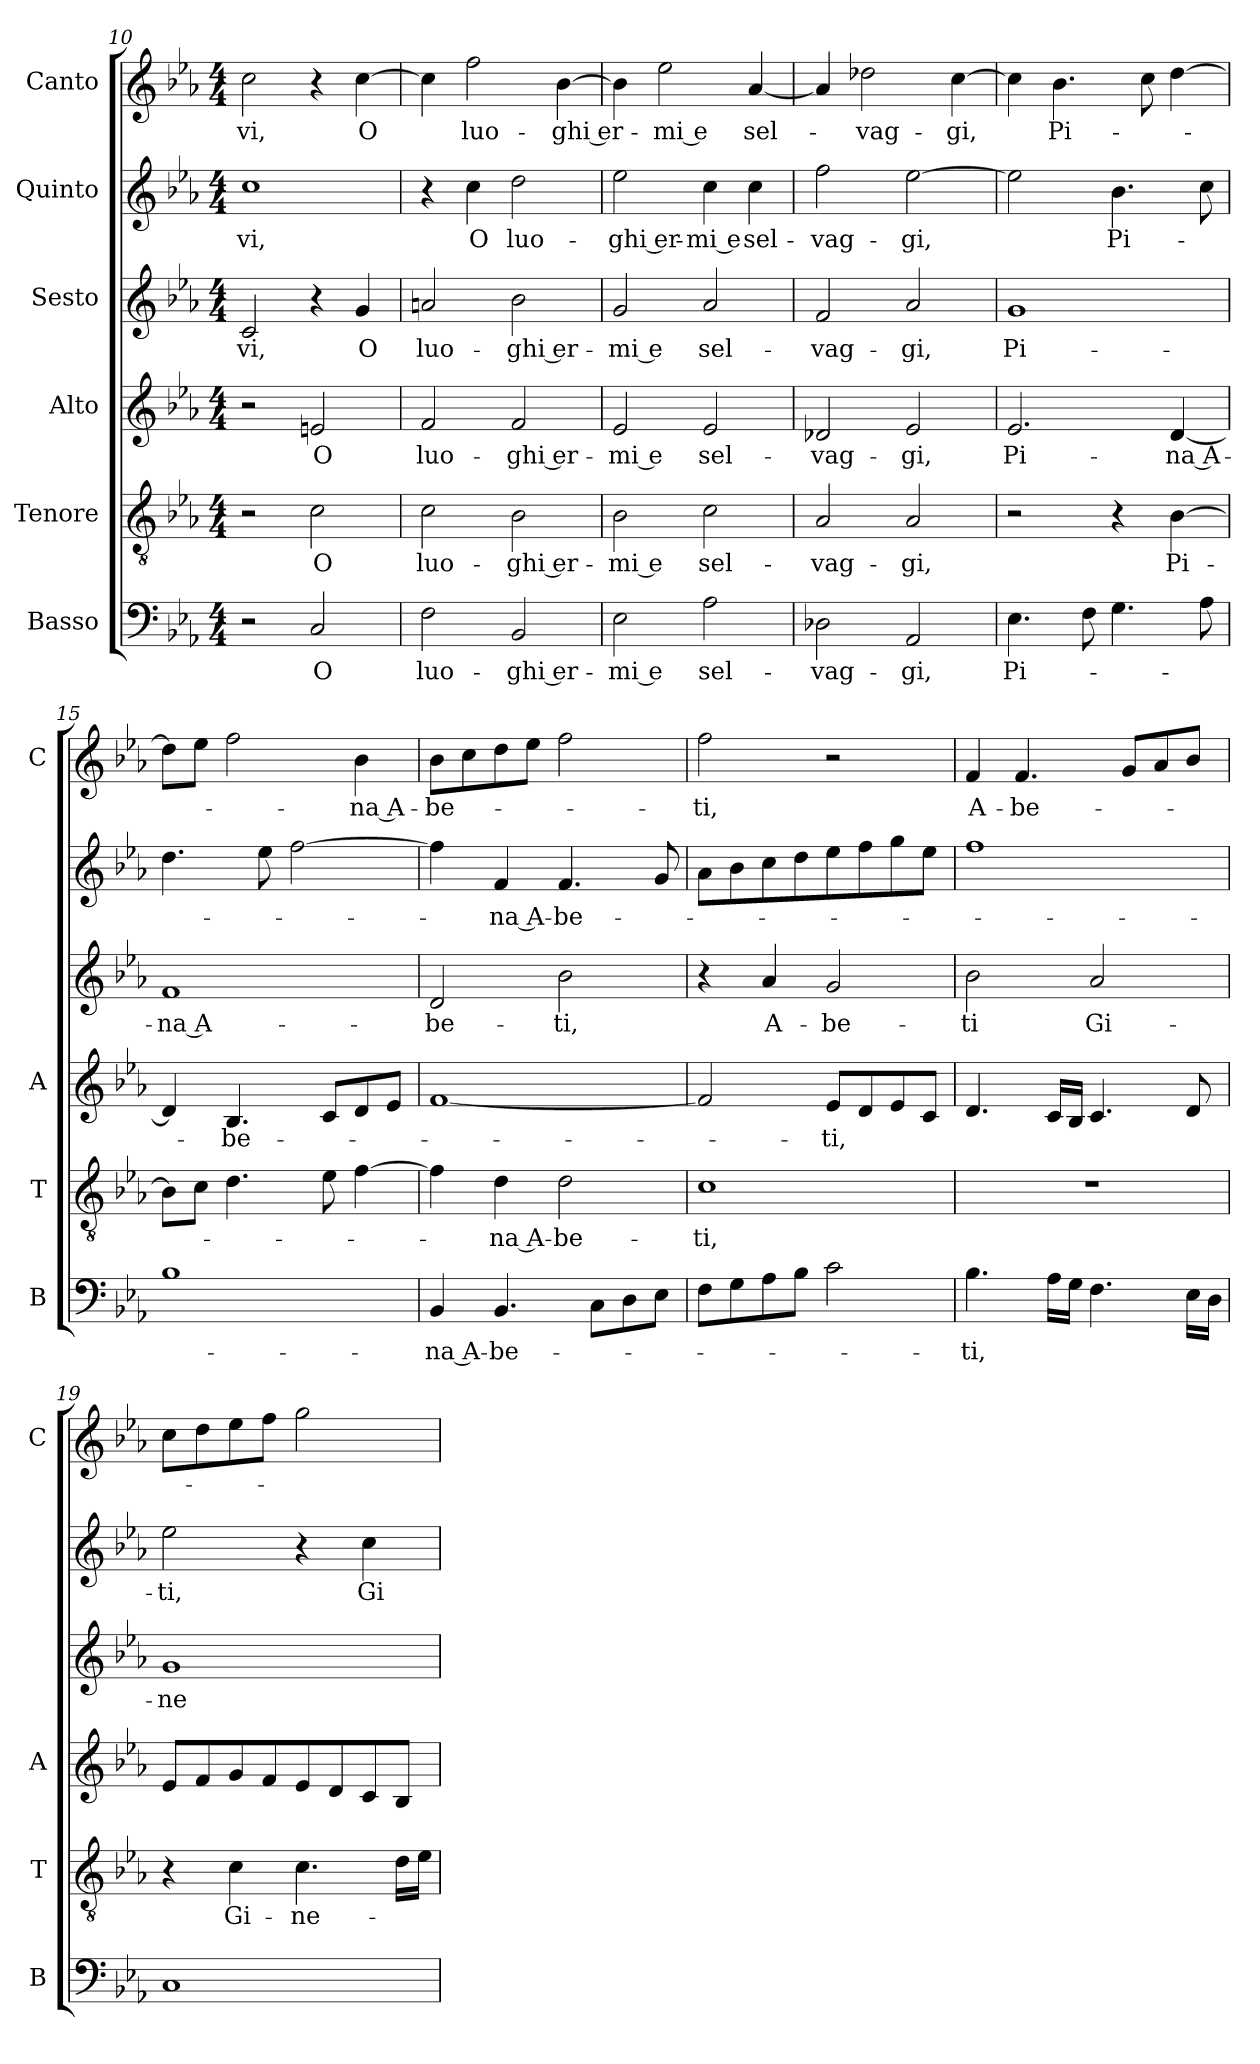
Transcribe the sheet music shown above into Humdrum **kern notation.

**kern	**text	**kern	**text	**kern	**text	**kern	**text	**kern	**text	**kern	**text
*part6	*part6	*part5	*part5	*part4	*part4	*part3	*part3	*part2	*part2	*part1	*part1
*staff6	*staff6	*staff5	*staff5	*staff4	*staff4	*staff3	*staff3	*staff2	*staff2	*staff1	*staff1
*I"Basso	*	*I"Tenore	*	*I"Alto	*	*I"Sesto	*	*I"Quinto	*	*I"Canto	*
*I'B	*	*I'T	*	*I'A	*	*	*	*	*	*I'C	*
*clefF4	*	*clefGv2	*	*clefG2	*	*clefG2	*	*clefG2	*	*clefG2	*
*k[b-e-a-]	*	*k[b-e-a-]	*	*k[b-e-a-]	*	*k[b-e-a-]	*	*k[b-e-a-]	*	*k[b-e-a-]	*
*E-:	*	*E-:	*	*E-:	*	*E-:	*	*E-:	*	*E-:	*
*M4/4	*	*M4/4	*	*M4/4	*	*M4/4	*	*M4/4	*	*M4/4	*
=10	=10	=10	=10	=10	=10	=10	=10	=10	=10	=10	=10
!	!	!	!	!	!	!	!LO:LY:b	!	!LO:LY:b	!	!LO:LY:b
2r	.	2r	.	2r	.	2c/	-vi,	1cc	-vi,	2cc\	-vi,
!	!LO:LY:b	!	!LO:LY:b	!	!LO:LY:b	!	!	!	!	!	!
2C/	O	2c\	O	2en/	O	4r	.	.	.	4r	.
!	!	!	!	!	!	!	!LO:LY:b	!	!	!	!LO:LY:b
.	.	.	.	.	.	4g/	O	.	.	[4cc\	O
=11	=11	=11	=11	=11	=11	=11	=11	=11	=11	=11	=11
!	!LO:LY:b	!	!LO:LY:b	!	!LO:LY:b	!	!LO:LY:b	!	!	!	!
2F\	luo-	2c\	luo-	2f/	luo-	2an/	luo-	4r	.	4cc\]	.
!	!	!	!	!	!	!	!	!	!LO:LY:b	!	!LO:LY:b
.	.	.	.	.	.	.	.	4cc\	O	2ff\	luo-
!	!LO:LY:b	!	!LO:LY:b	!	!LO:LY:b	!	!LO:LY:b	!	!LO:LY:b	!	!
2BB-/	-ghi er-	2B-\	-ghi er-	2f/	-ghi er-	2b-\	-ghi er-	2dd\	luo-	.	.
!	!	!	!	!	!	!	!	!	!	!	!LO:LY:b
.	.	.	.	.	.	.	.	.	.	[4b-\	-ghi er-
=12	=12	=12	=12	=12	=12	=12	=12	=12	=12	=12	=12
!	!LO:LY:b	!	!LO:LY:b	!	!LO:LY:b	!	!LO:LY:b	!	!LO:LY:b	!	!
2E-\	-mi e	2B-\	-mi e	2e-/	-mi e	2g/	-mi e	2ee-\	-ghi er-	4b-\]	.
!	!	!	!	!	!	!	!	!	!	!	!LO:LY:b
.	.	.	.	.	.	.	.	.	.	2ee-\	-mi e
!	!LO:LY:b	!	!LO:LY:b	!	!LO:LY:b	!	!LO:LY:b	!	!LO:LY:b	!	!
2A-\	sel-	2c\	sel-	2e-/	sel-	2a-/	sel-	4cc\	-mi e	.	.
!	!	!	!	!	!	!	!	!	!LO:LY:b	!	!LO:LY:b
.	.	.	.	.	.	.	.	4cc\	sel-	[4a-/	sel-
=13	=13	=13	=13	=13	=13	=13	=13	=13	=13	=13	=13
!	!LO:LY:b	!	!LO:LY:b	!	!LO:LY:b	!	!LO:LY:b	!	!LO:LY:b	!	!
2D-X\	-vag-	2A-/	-vag-	2d-X/	-vag-	2f/	-vag-	2ff\	-vag-	4a-/]	.
!	!	!	!	!	!	!	!	!	!	!	!LO:LY:b
.	.	.	.	.	.	.	.	.	.	2dd-X\	-vag-
!	!LO:LY:b	!	!LO:LY:b	!	!LO:LY:b	!	!LO:LY:b	!	!LO:LY:b	!	!
2AA-/	-gi,	2A-/	-gi,	2e-/	-gi,	2a-/	-gi,	[2ee-\	-gi,	.	.
!	!	!	!	!	!	!	!	!	!	!	!LO:LY:b
.	.	.	.	.	.	.	.	.	.	[4cc\	-gi,
=14	=14	=14	=14	=14	=14	=14	=14	=14	=14	=14	=14
!	!LO:LY:b	!	!	!	!LO:LY:b	!	!LO:LY:b	!	!	!	!
4.E-\	Pi-	2r	.	2.e-/	Pi-	1g	Pi-	2ee-\]	.	4cc\]	.
!	!	!	!	!	!	!	!	!	!	!	!LO:LY:b
.	.	.	.	.	.	.	.	.	.	4.b-\	Pi-
8F\	.	.	.	.	.	.	.	.	.	.	.
!	!	!	!	!	!	!	!	!	!LO:LY:b	!	!
4.G\	.	4r	.	.	.	.	.	4.b-\	Pi-	.	.
.	.	.	.	.	.	.	.	.	.	8cc\	.
!	!	!	!LO:LY:b	!	!LO:LY:b	!	!	!	!	!	!
.	.	[4B-\	Pi-	[4d/	-na A-	.	.	.	.	[4dd\	.
8A-\	.	.	.	.	.	.	.	8cc\	.	.	.
=15	=15	=15	=15	=15	=15	=15	=15	=15	=15	=15	=15
!	!	!	!	!	!	!	!LO:LY:b	!	!	!	!
1B-	.	8B-\L]	.	4d/]	.	1f	-na A-	4.dd\	.	8dd\L]	.
.	.	8c\J	.	.	.	.	.	.	.	8ee-\J	.
!	!	!	!	!	!LO:LY:b	!	!	!	!	!	!
.	.	4.d\	.	4.B-/	-be-	.	.	.	.	2ff\	.
.	.	.	.	.	.	.	.	8ee-\	.	.	.
.	.	.	.	.	.	.	.	[2ff\	.	.	.
.	.	8e-\	.	8c/L	.	.	.	.	.	.	.
!	!	!	!	!	!	!	!	!	!	!	!LO:LY:b
.	.	[4f\	.	8d/	.	.	.	.	.	4b-\	-na A-
.	.	.	.	8e-/J	.	.	.	.	.	.	.
!!LO:LB:g=z
=16	=16	=16	=16	=16	=16	=16	=16	=16	=16	=16	=16
!	!LO:LY:b	!	!	!	!	!	!LO:LY:b	!	!	!	!LO:LY:b
4BB-/	-na A-	4f\]	.	[1f	.	2d/	-be-	4ff\]	.	8b-\L	-be-
.	.	.	.	.	.	.	.	.	.	8cc\	.
!	!LO:LY:b	!	!LO:LY:b	!	!	!	!	!	!LO:LY:b	!	!
4.BB-/	-be-	4d\	-na A-	.	.	.	.	4f/	-na A-	8dd\	.
.	.	.	.	.	.	.	.	.	.	8ee-\J	.
!	!	!	!LO:LY:b	!	!	!	!LO:LY:b	!	!LO:LY:b	!	!
.	.	2d\	-be-	.	.	2b-\	-ti,	4.f/	-be-	2ff\	.
8C\L	.	.	.	.	.	.	.	.	.	.	.
8D\	.	.	.	.	.	.	.	.	.	.	.
8E-\J	.	.	.	.	.	.	.	8g/	.	.	.
=17	=17	=17	=17	=17	=17	=17	=17	=17	=17	=17	=17
!	!	!	!LO:LY:b	!	!	!	!	!	!	!	!LO:LY:b
8F\L	.	1c	-ti,	2f/]	.	4r	.	8a-\L	.	2ff\	-ti,
8G\	.	.	.	.	.	.	.	8b-\	.	.	.
!	!	!	!	!	!	!	!LO:LY:b	!	!	!	!
8A-\	.	.	.	.	.	4a-/	A-	8cc\	.	.	.
8B-\J	.	.	.	.	.	.	.	8dd\	.	.	.
!	!	!	!	!	!LO:LY:b	!	!LO:LY:b	!	!	!	!
2c\	.	.	.	8e-/L	-ti,	2g/	-be-	8ee-\	.	2r	.
.	.	.	.	8d/	.	.	.	8ff\	.	.	.
.	.	.	.	8e-/	.	.	.	8gg\	.	.	.
.	.	.	.	8c/J	.	.	.	8ee-\J	.	.	.
=18	=18	=18	=18	=18	=18	=18	=18	=18	=18	=18	=18
!	!LO:LY:b	!	!	!	!	!	!LO:LY:b	!	!	!	!LO:LY:b
4.B-\	-ti,	1r	.	4.d/	.	2b-\	-ti	1ff	.	4f/	A-
!	!	!	!	!	!	!	!	!	!	!	!LO:LY:b
.	.	.	.	.	.	.	.	.	.	4.f/	-be-
16A-\LL	.	.	.	16c/LL	.	.	.	.	.	.	.
16G\JJ	.	.	.	16B-/JJ	.	.	.	.	.	.	.
!	!	!	!	!	!	!	!LO:LY:b	!	!	!	!
4.F\	.	.	.	4.c/	.	2a-/	Gi-	.	.	.	.
.	.	.	.	.	.	.	.	.	.	8g/L	.
.	.	.	.	.	.	.	.	.	.	8a-/	.
16E-\LL	.	.	.	8d/	.	.	.	.	.	8b-/J	.
16D\JJ	.	.	.	.	.	.	.	.	.	.	.
=19	=19	=19	=19	=19	=19	=19	=19	=19	=19	=19	=19
!	!	!	!	!	!	!	!LO:LY:b	!	!LO:LY:b	!	!
1C	.	4r	.	8e-/L	.	1g	-ne-	2ee-\	-ti,	8cc\L	.
.	.	.	.	8f/	.	.	.	.	.	8dd\	.
!	!	!	!LO:LY:b	!	!	!	!	!	!	!	!
.	.	4c\	Gi-	8g/	.	.	.	.	.	8ee-\	.
.	.	.	.	8f/	.	.	.	.	.	8ff\J	.
!	!	!	!LO:LY:b	!	!	!	!	!	!	!	!
.	.	4.c\	-ne-	8e-/	.	.	.	4r	.	2gg\	.
.	.	.	.	8d/	.	.	.	.	.	.	.
!	!	!	!	!	!	!	!	!	!LO:LY:b	!	!
.	.	.	.	8c/	.	.	.	4cc\	Gi-	.	.
.	.	16d\LL	.	8B-/J	.	.	.	.	.	.	.
.	.	16e-\JJ	.	.	.	.	.	.	.	.	.
=	=	=	=	=	=	=	=	=	=	=	=
*-	*-	*-	*-	*-	*-	*-	*-	*-	*-	*-	*-
